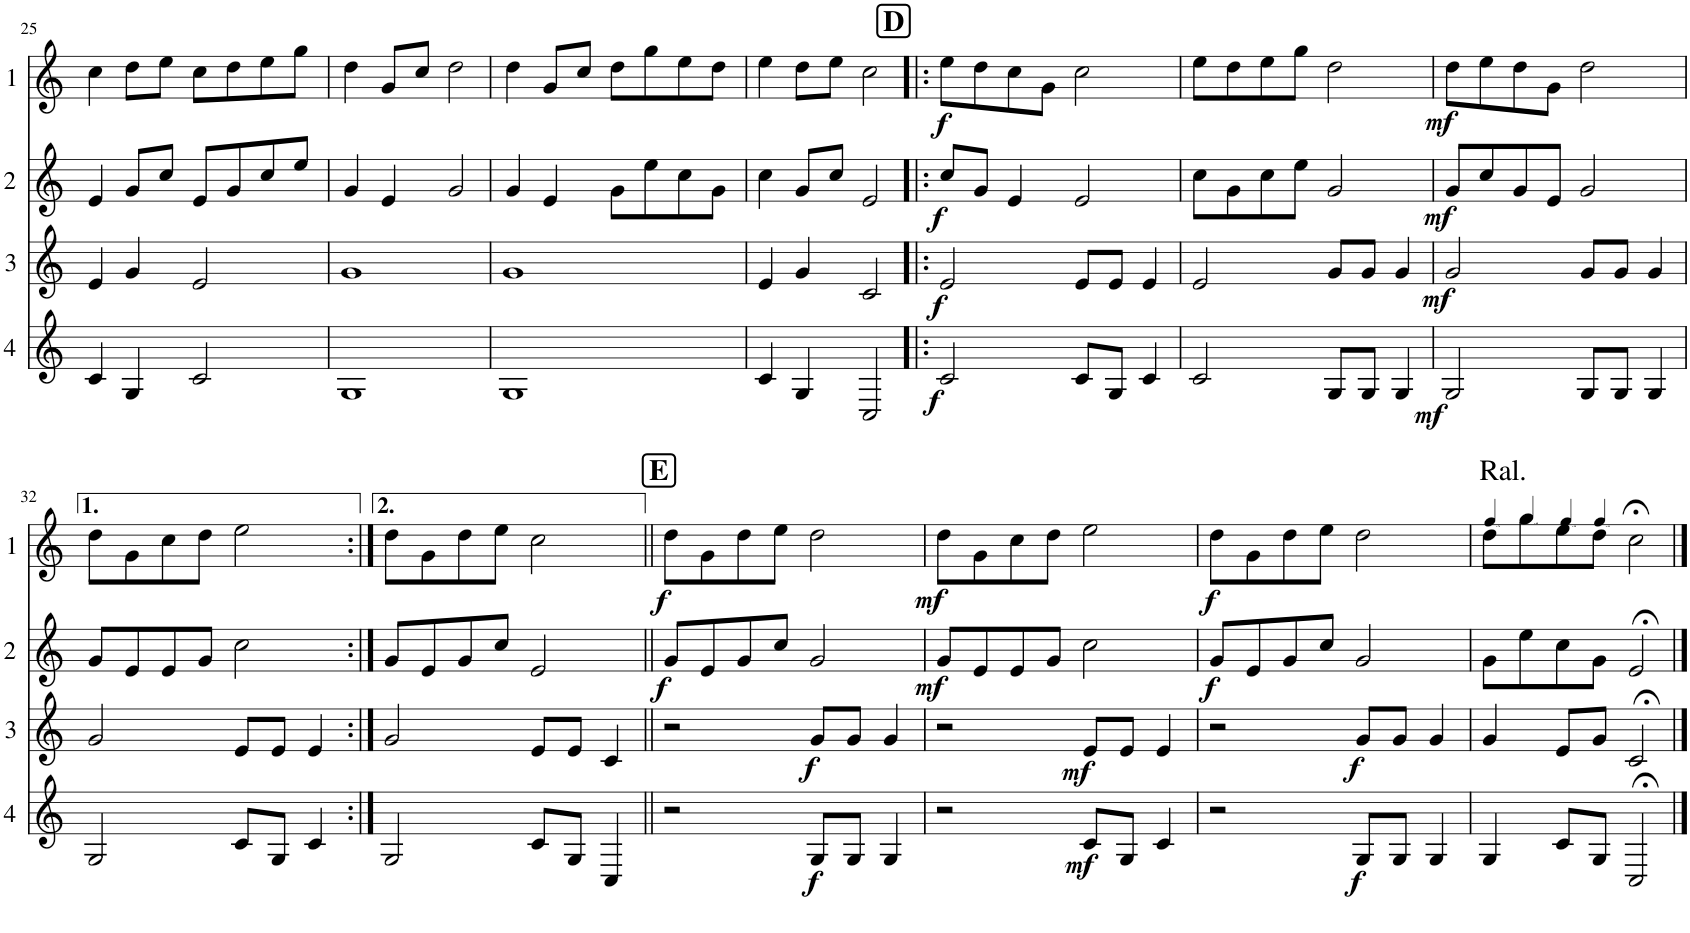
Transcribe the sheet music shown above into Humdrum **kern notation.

**kern	**dynam	**kern	**dynam	**kern	**dynam	**kern	**dynam
*part4	*part4	*part3	*part3	*part2	*part2	*part1	*part1
*staff4	*staff4	*staff3	*staff3	*staff2	*staff2	*staff1	*staff1
*I"Cor 4	*	*I"Cor 3	*	*I"Cor 2	*	*I"Cor 1	*
!!LO:PB:g=z
*clefG2	*	*clefG2	*	*clefG2	*	*clefG2	*
*Trd4c7	*	*Trd4c7	*	*Trd4c7	*	*Trd4c7	*
*k[]	*	*k[]	*	*k[]	*	*k[]	*
*M4/4	*	*M4/4	*	*M4/4	*	*M4/4	*
=25	=25	=25	=25	=25	=25	=25	=25
4c/	.	4e/	.	4e/	.	4cc\	.
4G/	.	4g/	.	8g/L	.	8dd\L	.
.	.	.	.	8cc/J	.	8ee\J	.
2c/	.	2e/	.	8e/L	.	8cc\L	.
.	.	.	.	8g/	.	8dd\	.
.	.	.	.	8cc/	.	8ee\	.
.	.	.	.	8ee/J	.	8gg\J	.
=26	=26	=26	=26	=26	=26	=26	=26
1G	.	1g	.	4g/	.	4dd\	.
.	.	.	.	4e/	.	8g/L	.
.	.	.	.	.	.	8cc/J	.
.	.	.	.	2g/	.	2dd\	.
=27	=27	=27	=27	=27	=27	=27	=27
1G	.	1g	.	4g/	.	4dd\	.
.	.	.	.	4e/	.	8g/L	.
.	.	.	.	.	.	8cc/J	.
.	.	.	.	8g\L	.	8dd\L	.
.	.	.	.	8ee\	.	8gg\	.
.	.	.	.	8cc\	.	8ee\	.
.	.	.	.	8g\J	.	8dd\J	.
=28	=28	=28	=28	=28	=28	=28	=28
4c/	.	4e/	.	4cc\	.	4ee\	.
4G/	.	4g/	.	8g/L	.	8dd\L	.
.	.	.	.	8cc/J	.	8ee\J	.
2C/	.	2c/	.	2e/	.	2cc\	.
!!LO:REH:place=s1:a:B:cj:fs=14:t=D
=29!|:	=29!|:	=29!|:	=29!|:	=29!|:	=29!|:	=29!|:	=29!|:
!	!LO:DY:b	!	!LO:DY:b	!	!LO:DY:b	!	!LO:DY:b
2c/	f	2e/	f	8cc/L	f	8ee\L	f
.	.	.	.	8g/J	.	8dd\	.
.	.	.	.	4e/	.	8cc\	.
.	.	.	.	.	.	8g\J	.
8c/L	.	8e/L	.	2e/	.	2cc\	.
8G/J	.	8e/J	.	.	.	.	.
4c/	.	4e/	.	.	.	.	.
=30	=30	=30	=30	=30	=30	=30	=30
2c/	.	2e/	.	8cc\L	.	8ee\L	.
.	.	.	.	8g\	.	8dd\	.
.	.	.	.	8cc\	.	8ee\	.
.	.	.	.	8ee\J	.	8gg\J	.
8G/L	.	8g/L	.	2g/	.	2dd\	.
8G/J	.	8g/J	.	.	.	.	.
4G/	.	4g/	.	.	.	.	.
=31	=31	=31	=31	=31	=31	=31	=31
!	!LO:DY:b	!	!LO:DY:b	!	!LO:DY:b	!	!LO:DY:b
2G/	mf	2g/	mf	8g/L	mf	8dd\L	mf
.	.	.	.	8cc/	.	8ee\	.
.	.	.	.	8g/	.	8dd\	.
.	.	.	.	8e/J	.	8g\J	.
8G/L	.	8g/L	.	2g/	.	2dd\	.
8G/J	.	8g/J	.	.	.	.	.
4G/	.	4g/	.	.	.	.	.
!!LO:LB:g=z
=32	=32	=32	=32	=32	=32	=32	=32
2G/	.	2g/	.	8g/L	.	8dd\L	.
.	.	.	.	8e/	.	8g\	.
.	.	.	.	8e/	.	8cc\	.
.	.	.	.	8g/J	.	8dd\J	.
8c/L	.	8e/L	.	2cc\	.	2ee\	.
8G/J	.	8e/J	.	.	.	.	.
4c/	.	4e/	.	.	.	.	.
=33:|!	=33:|!	=33:|!	=33:|!	=33:|!	=33:|!	=33:|!	=33:|!
2G/	.	2g/	.	8g/L	.	8dd\L	.
.	.	.	.	8e/	.	8g\	.
.	.	.	.	8g/	.	8dd\	.
.	.	.	.	8cc/J	.	8ee\J	.
8c/L	.	8e/L	.	2e/	.	2cc\	.
8G/J	.	8e/J	.	.	.	.	.
4C/	.	4c/	.	.	.	.	.
!!LO:REH:place=s1:a:B:cj:fs=14:t=E
=34||	=34||	=34||	=34||	=34||	=34||	=34||	=34||
!	!	!	!	!	!LO:DY:b	!	!LO:DY:b
2r	.	2r	.	8g/L	f	8dd\L	f
.	.	.	.	8e/	.	8g\	.
.	.	.	.	8g/	.	8dd\	.
.	.	.	.	8cc/J	.	8ee\J	.
!	!LO:DY:b	!	!LO:DY:b	!	!	!	!
8G/L	f	8g/L	f	2g/	.	2dd\	.
8G/J	.	8g/J	.	.	.	.	.
4G/	.	4g/	.	.	.	.	.
=35	=35	=35	=35	=35	=35	=35	=35
!	!	!	!	!	!LO:DY:b	!	!LO:DY:b
2r	.	2r	.	8g/L	mf	8dd\L	mf
.	.	.	.	8e/	.	8g\	.
.	.	.	.	8e/	.	8cc\	.
.	.	.	.	8g/J	.	8dd\J	.
!	!LO:DY:b	!	!LO:DY:b	!	!	!	!
8c/L	mf	8e/L	mf	2cc\	.	2ee\	.
8G/J	.	8e/J	.	.	.	.	.
4c/	.	4e/	.	.	.	.	.
=36	=36	=36	=36	=36	=36	=36	=36
!	!	!	!	!	!LO:DY:b	!	!LO:DY:b
2r	.	2r	.	8g/L	f	8dd\L	f
.	.	.	.	8e/	.	8g\	.
.	.	.	.	8g/	.	8dd\	.
.	.	.	.	8cc/J	.	8ee\J	.
!	!LO:DY:b	!	!LO:DY:b	!	!	!	!
8G/L	f	8g/L	f	2g/	.	2dd\	.
8G/J	.	8g/J	.	.	.	.	.
4G/	.	4g/	.	.	.	.	.
=37	=37	=37	=37	=37	=37	=37	=37
*	*	*	*	*	*	*MM76	*
!	!	!	!	!	!	!LO:TX:a:t=Ral.	!
4G/	.	4g/	.	8g\L	.	8dd\L	.
*	*	*	*	*	*	*MM68	*
.	.	.	.	8ee\	.	8gg\	.
*	*	*	*	*	*	*MM58	*
8c/L	.	8e/L	.	8cc\	.	8ee\	.
*	*	*	*	*	*	*MM40	*
8G/J	.	8g/J	.	8g\J	.	8dd\J	.
2C;</	.	2c;</	.	2e;</	.	2cc;<\	.
==	==	==	==	==	==	==	==
*-	*-	*-	*-	*-	*-	*-	*-
